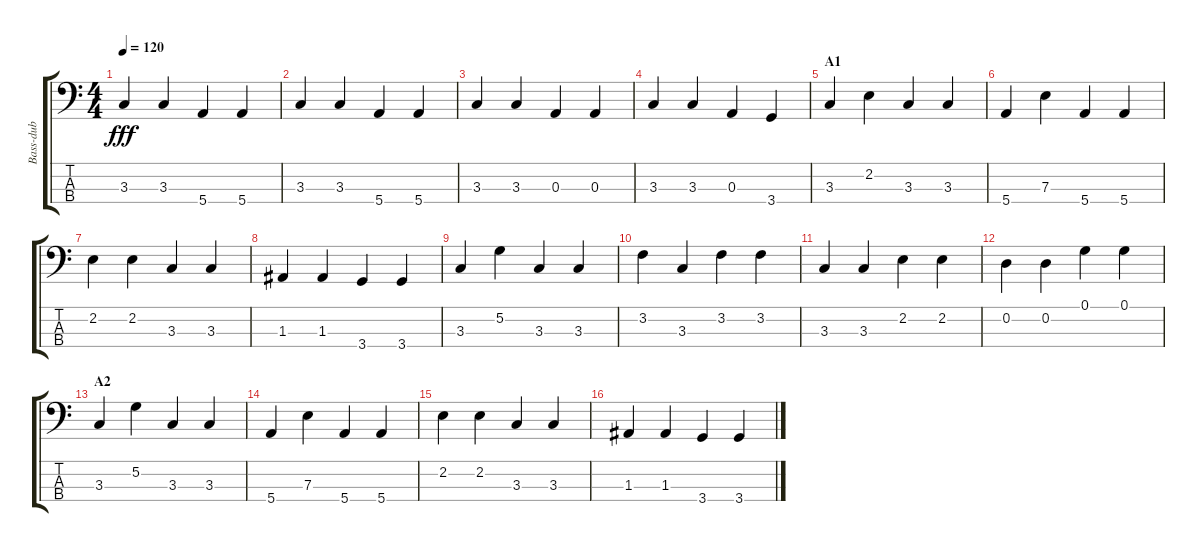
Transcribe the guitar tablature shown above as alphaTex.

\track ("Bass-dub" "Bass-dub") {instrument acousticbass}
\staff {score tabs}
\tuning (G2 D2 A1 E1) {hide}
\ts (4 4)
\tempo 120
\clef f4
\ks c
3.3.4{dy fff instrument acousticbass} 3.3.4 5.4.4 5.4.4 |
3.3.4 3.3.4 5.4.4 5.4.4 |
3.3.4 3.3.4 0.3.4 0.3.4 |
3.3.4 3.3.4 0.3.4 3.4.4 |
\section ("" "A1")
3.3.4 2.2.4 3.3.4 3.3.4 |
5.4.4 7.3.4 5.4.4 5.4.4 |
2.2.4 2.2.4 3.3.4 3.3.4 |
1.3.4 1.3.4 3.4.4 3.4.4 |
3.3.4 5.2.4 3.3.4 3.3.4 |
3.2.4 3.3.4 3.2.4 3.2.4 |
3.3.4 3.3.4 2.2.4 2.2.4 |
0.2.4 0.2.4 0.1.4 0.1.4 |
\section ("" "A2")
3.3.4 5.2.4 3.3.4 3.3.4 |
5.4.4 7.3.4 5.4.4 5.4.4 |
2.2.4 2.2.4 3.3.4 3.3.4 |
1.3.4 1.3.4 3.4.4 3.4.4
